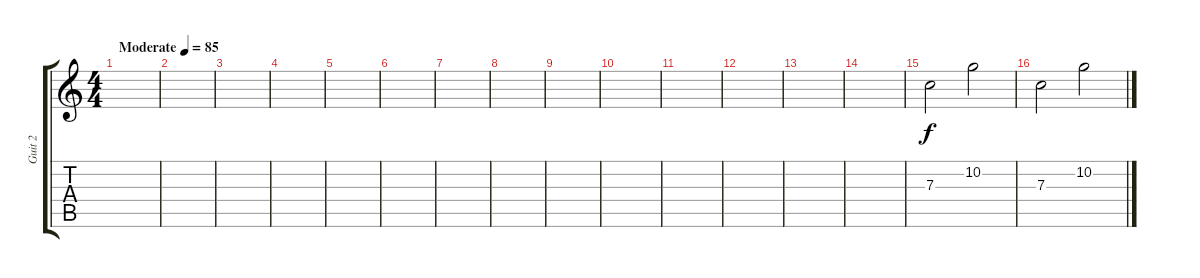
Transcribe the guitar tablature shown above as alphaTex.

\track ("Guit 2" "Guit 2") {instrument distortionguitar}
\staff {score tabs}
\tuning (D4 A3 F3 C3 G2 C2) {hide}
\ts (4 4)
\tempo (85 "Moderate")
\clef g2
\ks c
|
|
|
|
|
|
|
|
|
|
|
|
|
|
7.3.2 10.2.2 |
7.3.2 10.2.2
